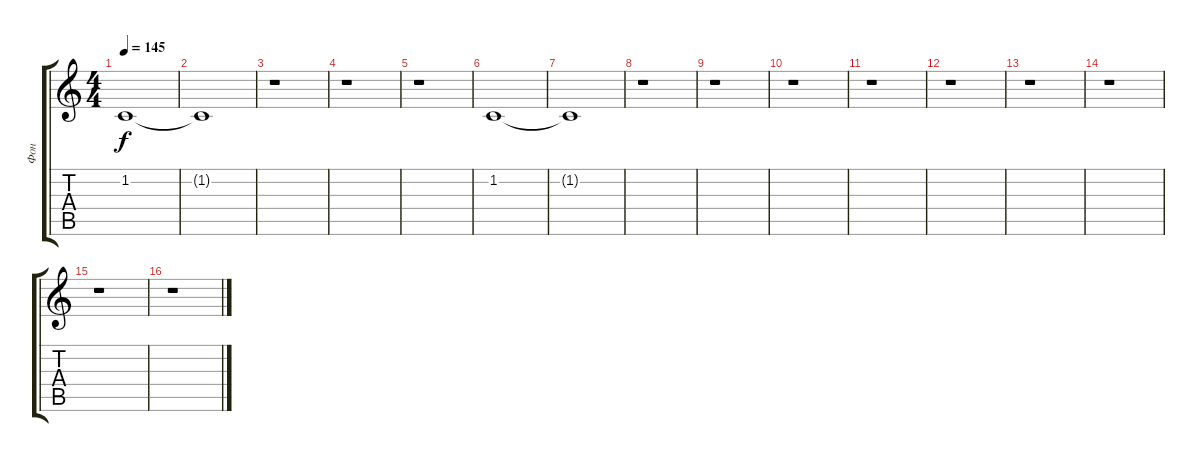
\track ("Фон" "Фон") {instrument pad2warm}
\staff {score tabs}
\tuning (E4 B3 G3 D3 A2 E2) {hide}
\ts (4 4)
\tempo 145
\clef g2
\ks c
1.2.1{dy f instrument pad2warm} |
1.2{t}.1 |
r.1 |
r.1 |
r.1 |
1.2.1{volume 2} |
1.2{t}.1 |
r.1 |
r.1 |
r.1 |
r.1 |
r.1 |
r.1 |
r.1 |
r.1 |
r.1
